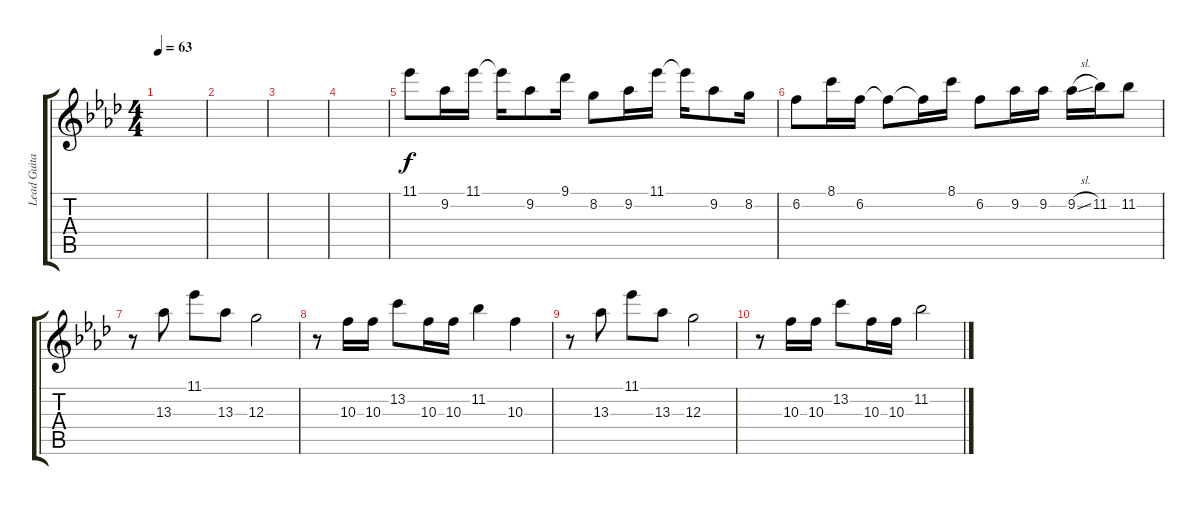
\track ("Lead Guitar" "Lead Guita") {instrument overdrivenguitar}
\staff {score tabs}
\tuning (E4 B3 G3 D3 A2 E2) {hide}
\ts (4 4)
\tempo 63
\clef g2
\ks ab
|
|
|
|
11.1.8 9.2.16 11.1.16 11.1{t}.16 9.2.8 9.1.16 8.2.8 9.2.16 11.1.16 11.1{t}.16 9.2.8 8.2.16 |
6.2.8 8.1.16 6.2.16 6.2{t}.8 6.2{t}.16 8.1.16 6.2.8 9.2.16 9.2.16 9.2{sl}.16 11.2.16 11.2.8 |
r.8 13.3.8 11.1.8 13.3.8 12.3.2 |
r.8 10.3.16 10.3.16 13.2.8 10.3.16 10.3.16 11.2.4 10.3.4 |
r.8 13.3.8 11.1.8 13.3.8 12.3.2 |
r.8 10.3.16 10.3.16 13.2.8 10.3.16 10.3.16 11.2.2
